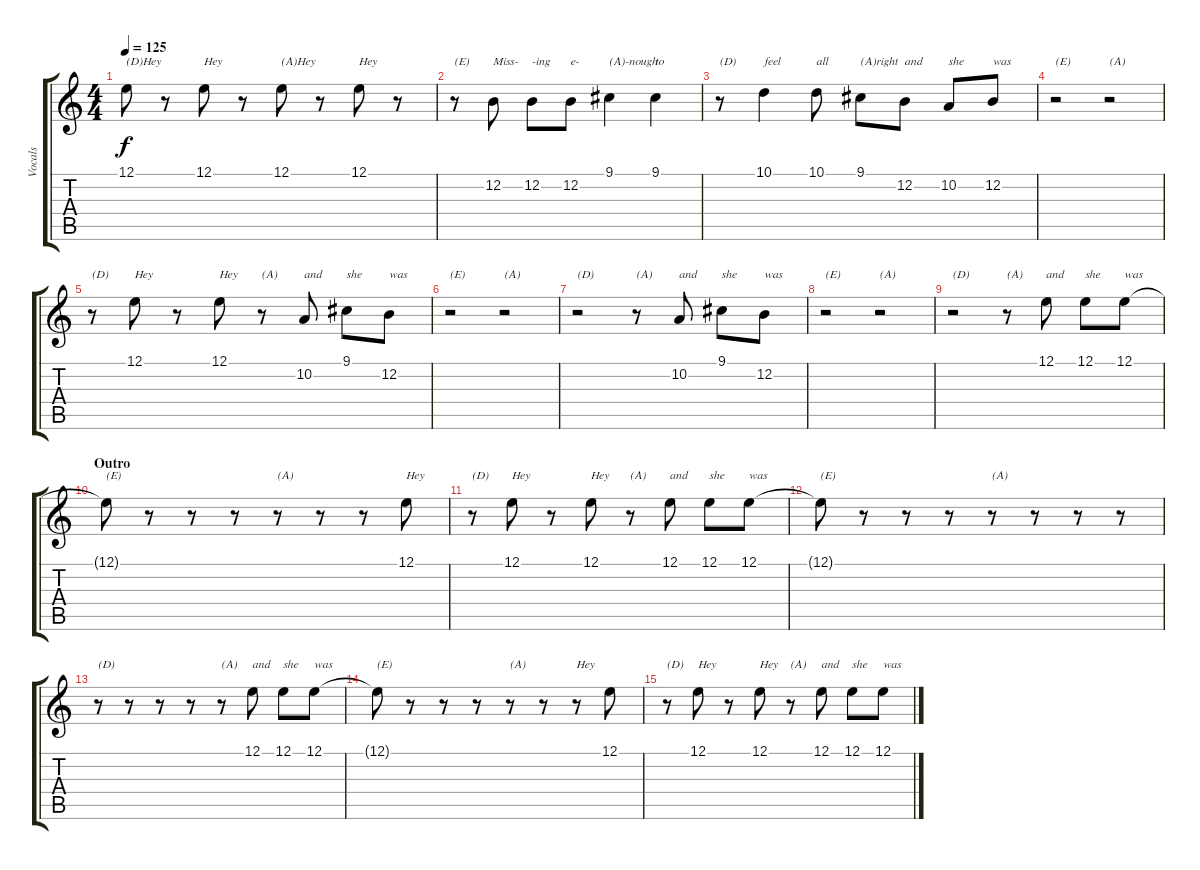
\track ("Vocals" "Vocals") {instrument steeldrums}
\staff {score tabs}
\tuning (E4 B3 G3 D3 A2 E2) {hide}
\ts (4 4)
\tempo 125
\clef g2
\ks c
12.1.8{txt "(D)Hey" dy f} r.8 12.1.8{txt "Hey"} r.8 12.1.8{txt "(A)Hey"} r.8 12.1.8{txt "Hey"} r.8 |
r.8{txt "(E)"} 12.2.8{txt "Miss-"} 12.2.8{txt "-ing"} 12.2.8{txt "e-"} 9.1.4{txt "(A)-nough"} 9.1.4{txt "to"} |
r.8{txt "(D)"} 10.1.4{txt "feel"} 10.1.8{txt "all"} 9.1.8{txt "(A)right"} 12.2.8{txt "and"} 10.2.8{txt "she"} 12.2.8{txt "was"} |
r.2{txt "(E)"} r.2{txt "(A)"} |
r.8{txt "(D)"} 12.1.8{txt "Hey"} r.8 12.1.8{txt "Hey"} r.8{txt "(A)"} 10.2.8{txt "and"} 9.1.8{txt "she"} 12.2.8{txt "was"} |
r.2{txt "(E)"} r.2{txt "(A)"} |
r.2{txt "(D)"} r.8{txt "(A)"} 10.2.8{txt "and"} 9.1.8{txt "she"} 12.2.8{txt "was"} |
r.2{txt "(E)"} r.2{txt "(A)"} |
r.2{txt "(D)"} r.8{txt "(A)"} 12.1.8{txt "and"} 12.1.8{txt "she"} 12.1.8{txt "was"} |
\section ("" "Outro")
12.1{t}.8{txt "(E)"} r.8 r.8 r.8 r.8{txt "(A)"} r.8 r.8 12.1.8{txt "Hey"} |
r.8{txt "(D)"} 12.1.8{txt "Hey"} r.8 12.1.8{txt "Hey"} r.8{txt "(A)"} 12.1.8{txt "and"} 12.1.8{txt "she"} 12.1.8{txt "was"} |
12.1{t}.8{txt "(E)"} r.8 r.8 r.8 r.8{txt "(A)"} r.8 r.8 r.8 |
r.8{txt "(D)"} r.8 r.8 r.8 r.8{txt "(A)"} 12.1.8{txt "and"} 12.1.8{txt "she"} 12.1.8{txt "was"} |
12.1{t}.8{txt "(E)"} r.8 r.8 r.8 r.8{txt "(A)"} r.8 r.8{txt "Hey"} 12.1.8 |
r.8{txt "(D)"} 12.1.8{txt "Hey"} r.8 12.1.8{txt "Hey"} r.8{txt "(A)"} 12.1.8{txt "and"} 12.1.8{txt "she"} 12.1.8{txt "was"}
